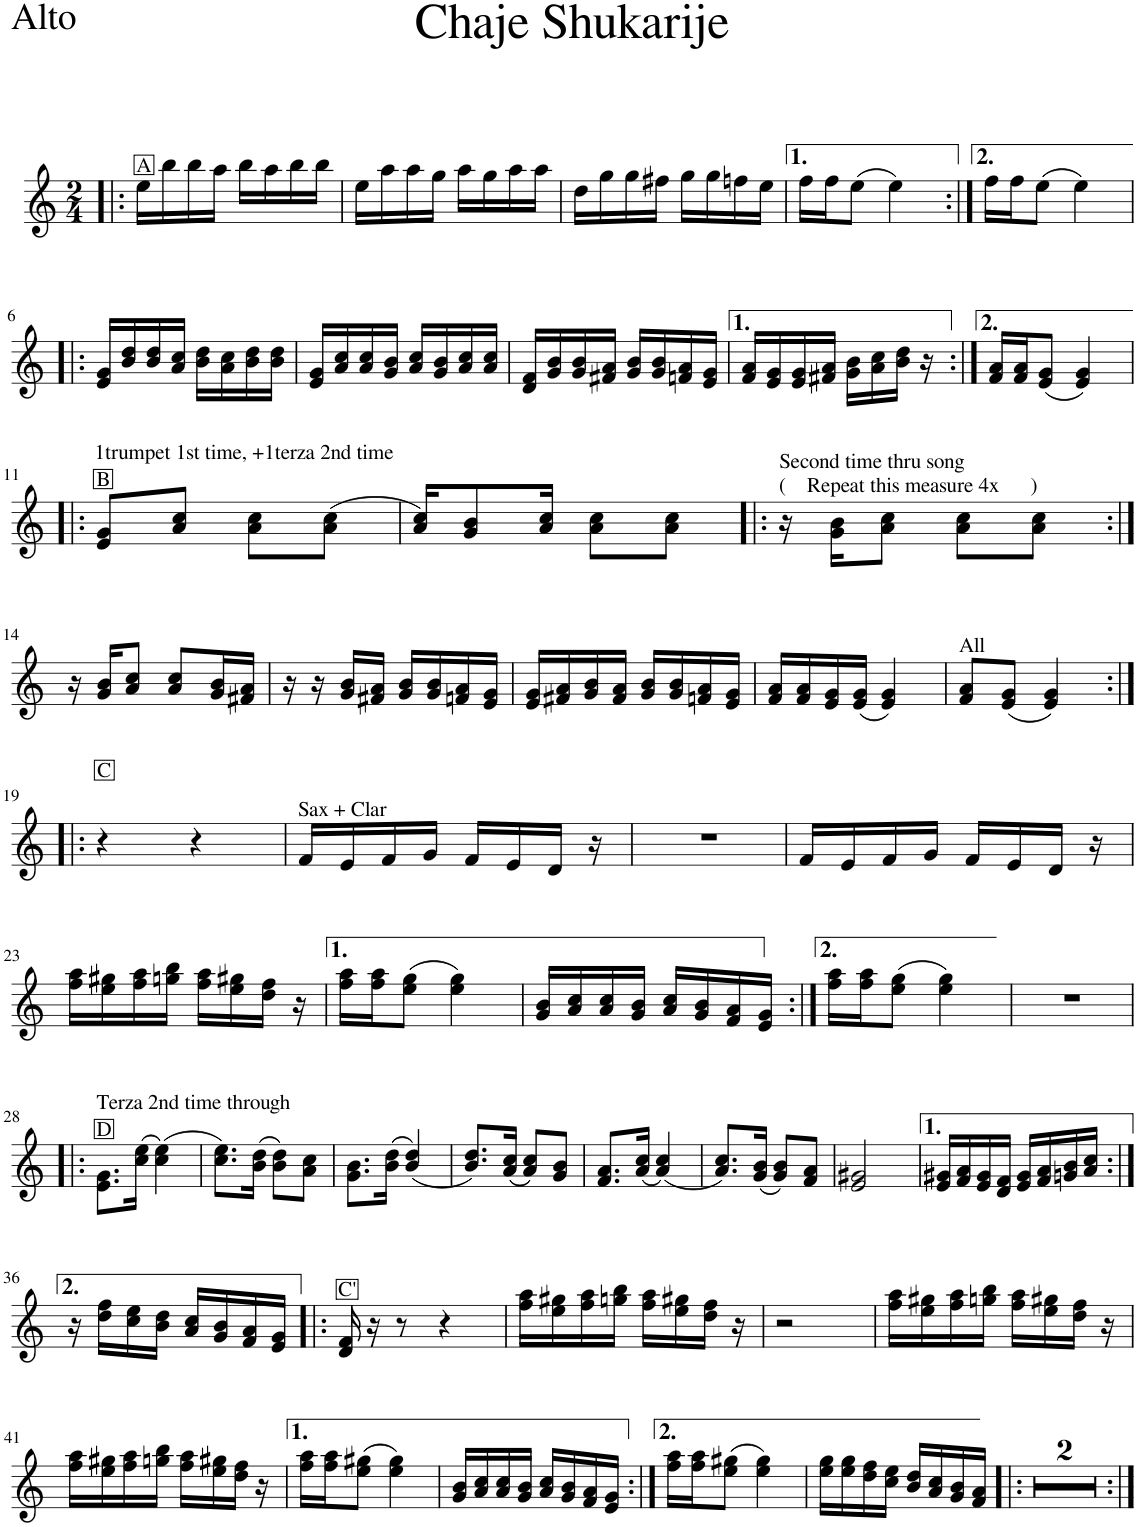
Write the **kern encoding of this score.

**kern
*part1
*staff1
*I"Alto Saxophone
*I'A Sax
*clefG2
*ITrd5c9
*k[]
*M2/4
=1!|:
!LO:TX:a:t=A
16ee\LL
16bb\
16bb\
16aa\JJ
16bb\LL
16aa\
16bb\
16bb\JJ
=2
16ee\LL
16aa\
16aa\
16gg\JJ
16aa\LL
16gg\
16aa\
16aa\JJ
=3
16dd\LL
16gg\
16gg\
16ff#X\JJ
16gg\LL
16gg\
16ffn\
16ee\JJ
=4
16ff\LL
16ff\J
(8ee\J
4ee\)
=5:|!
16ff\LL
16ff\J
(8ee\J
4ee\)
!!LO:LB:g=z
=6!|:
16e/ 16g/LL
16b/ 16dd/
16b/ 16dd/
16a/ 16cc/JJ
16b\ 16dd\LL
16a\ 16cc\
16b\ 16dd\
16b\ 16dd\JJ
=7
16e/ 16g/LL
16a/ 16cc/
16a/ 16cc/
16g/ 16b/JJ
16a/ 16cc/LL
16g/ 16b/
16a/ 16cc/
16a/ 16cc/JJ
=8
16d/ 16f/LL
16g/ 16b/
16g/ 16b/
16f#X/ 16a/JJ
16g/ 16b/LL
16g/ 16b/
16fn/ 16a/
16e/ 16g/JJ
=9
16f/ 16a/LL
16e/ 16g/
16e/ 16g/
16f#X/ 16a/JJ
16g\ 16b\LL
16a\ 16cc\
16b\ 16dd\JJ
16r
=10:|!
16f/ 16a/LL
16f/ 16a/J
(8e/ 8g/J
4e/ 4g/)
!!LO:LB:g=z
=11!|:
!LO:TX:a:t=B
!LO:TX:a:t=1trumpet 1st time, +1terza 2nd time
8e/ 8g/L
8a/ 8cc/J
8a\ 8cc\L
(8a\ 8cc\J
=12
16a/ 16cc/KL)
8g/ 8b/
16a/ 16cc/Jk
8a\ 8cc\L
8a\ 8cc\J
=13!|:
!LO:TX:a:t=(    Repeat this measure 4x      )
!LO:TX:a:t=Second time thru song
16r
16g\ 16b\KL
8a\ 8cc\J
8a\ 8cc\L
8a\ 8cc\J
!!LO:LB:g=z
=14:|!
16r
16g/ 16b/KL
8a/ 8cc/J
8a/ 8cc/L
16g/ 16b/L
16f#X/ 16a/JJ
=15
16r
16r
16g/ 16b/LL
16f#X/ 16a/JJ
16g/ 16b/LL
16g/ 16b/
16fn/ 16a/
16e/ 16g/JJ
=16
16e/ 16g/LL
16f#X/ 16a/
16g/ 16b/
16f#/ 16a/JJ
16g/ 16b/LL
16g/ 16b/
16fn/ 16a/
16e/ 16g/JJ
=17
16f/ 16a/LL
16f/ 16a/
16e/ 16g/
(16e/ 16g/JJ
4e/ 4g/)
=18
!LO:TX:a:t=All
8f/ 8a/L
(8e/ 8g/J
4e/ 4g/)
!!LO:LB:g=z
=19:|!|:
!LO:TX:a:t=C
4r
4r
=20
!LO:TX:a:t=Sax + Clar
16f/LL
16e/
16f/
16g/JJ
16f/LL
16e/
16d/JJ
16r
=21
2r
=22
16f/LL
16e/
16f/
16g/JJ
16f/LL
16e/
16d/JJ
16r
!!LO:LB:g=z
=23
16ff\ 16aa\LL
16ee\ 16gg#X\
16ff\ 16aa\
16ggn\ 16bb\JJ
16ff\ 16aa\LL
16ee\ 16gg#X\
16dd\ 16ff\JJ
16r
=24
16ff\ 16aa\LL
16ff\ 16aa\J
(8ee\ 8gg\J
4ee\ 4gg\)
=25
16g/ 16b/LL
16a/ 16cc/
16a/ 16cc/
16g/ 16b/JJ
16a/ 16cc/LL
16g/ 16b/
16f/ 16a/
16e/ 16g/JJ
=26:|!
16ff\ 16aa\LL
16ff\ 16aa\J
(8ee\ 8gg\J
4ee\ 4gg\)
=27
2r
!!LO:LB:g=z
=28!|:
!LO:TX:a:t=D
!LO:TX:a:t=Terza 2nd time through
8.e\ 8.g\L
(16cc\ 16ee\Jk
(4cc\ 4ee\)
=29
8.cc\ 8.ee\L)
(16b\ 16dd\Jk
8b\ 8dd\L)
8a\ 8cc\J
=30
8.g\ 8.b\L
(16b\ 16dd\Jk
(4b/ 4dd/)
=31
8.b/ 8.dd/L)
(16a/ 16cc/Jk
8a/ 8cc/L)
8g/ 8b/J
=32
8.f/ 8.a/L
(16a/ 16cc/Jk
(4a/ 4cc/)
=33
8.a/ 8.cc/L)
(16g/ 16b/Jk
8g/ 8b/L)
8f/ 8a/J
=34
2e/ 2g#X/
=35
16e/ 16g#X/LL
16f/ 16a/
16e/ 16g#/
16d/ 16f/JJ
16e/ 16g#/LL
16f/ 16a/
16gn/ 16b/
16a/ 16cc/JJ
!!LO:LB:g=z
=36:|!
16r
16dd\ 16ff\LL
16cc\ 16ee\
16b\ 16dd\JJ
16a/ 16cc/LL
16g/ 16b/
16f/ 16a/
16e/ 16g/JJ
=37!|:
!LO:TX:a:t=C'
16d/ 16f/
16r
8r
4r
=38
16ff\ 16aa\LL
16ee\ 16gg#X\
16ff\ 16aa\
16ggn\ 16bb\JJ
16ff\ 16aa\LL
16ee\ 16gg#X\
16dd\ 16ff\JJ
16r
=39
2r
=40
16ff\ 16aa\LL
16ee\ 16gg#X\
16ff\ 16aa\
16ggn\ 16bb\JJ
16ff\ 16aa\LL
16ee\ 16gg#X\
16dd\ 16ff\JJ
16r
!!LO:LB:g=z
=41
16ff\ 16aa\LL
16ee\ 16gg#X\
16ff\ 16aa\
16ggn\ 16bb\JJ
16ff\ 16aa\LL
16ee\ 16gg#X\
16dd\ 16ff\JJ
16r
=42
16ff\ 16aa\LL
16ff\ 16aa\J
(8ee\ 8gg#X\J
4ee\ 4gg#\)
=43
16g/ 16b/LL
16a/ 16cc/
16a/ 16cc/
16g/ 16b/JJ
16a/ 16cc/LL
16g/ 16b/
16f/ 16a/
16e/ 16g/JJ
=44:|!
16ff\ 16aa\LL
16ff\ 16aa\J
(8ee\ 8gg#X\J
4ee\ 4gg#\)
=45
16ee\ 16gg\LL
16ee\ 16gg\
16dd\ 16ff\
16cc\ 16ee\JJ
16b/ 16dd/LL
16a/ 16cc/
16g/ 16b/
16f/ 16a/JJ
=46!|:
2r
=
*-
